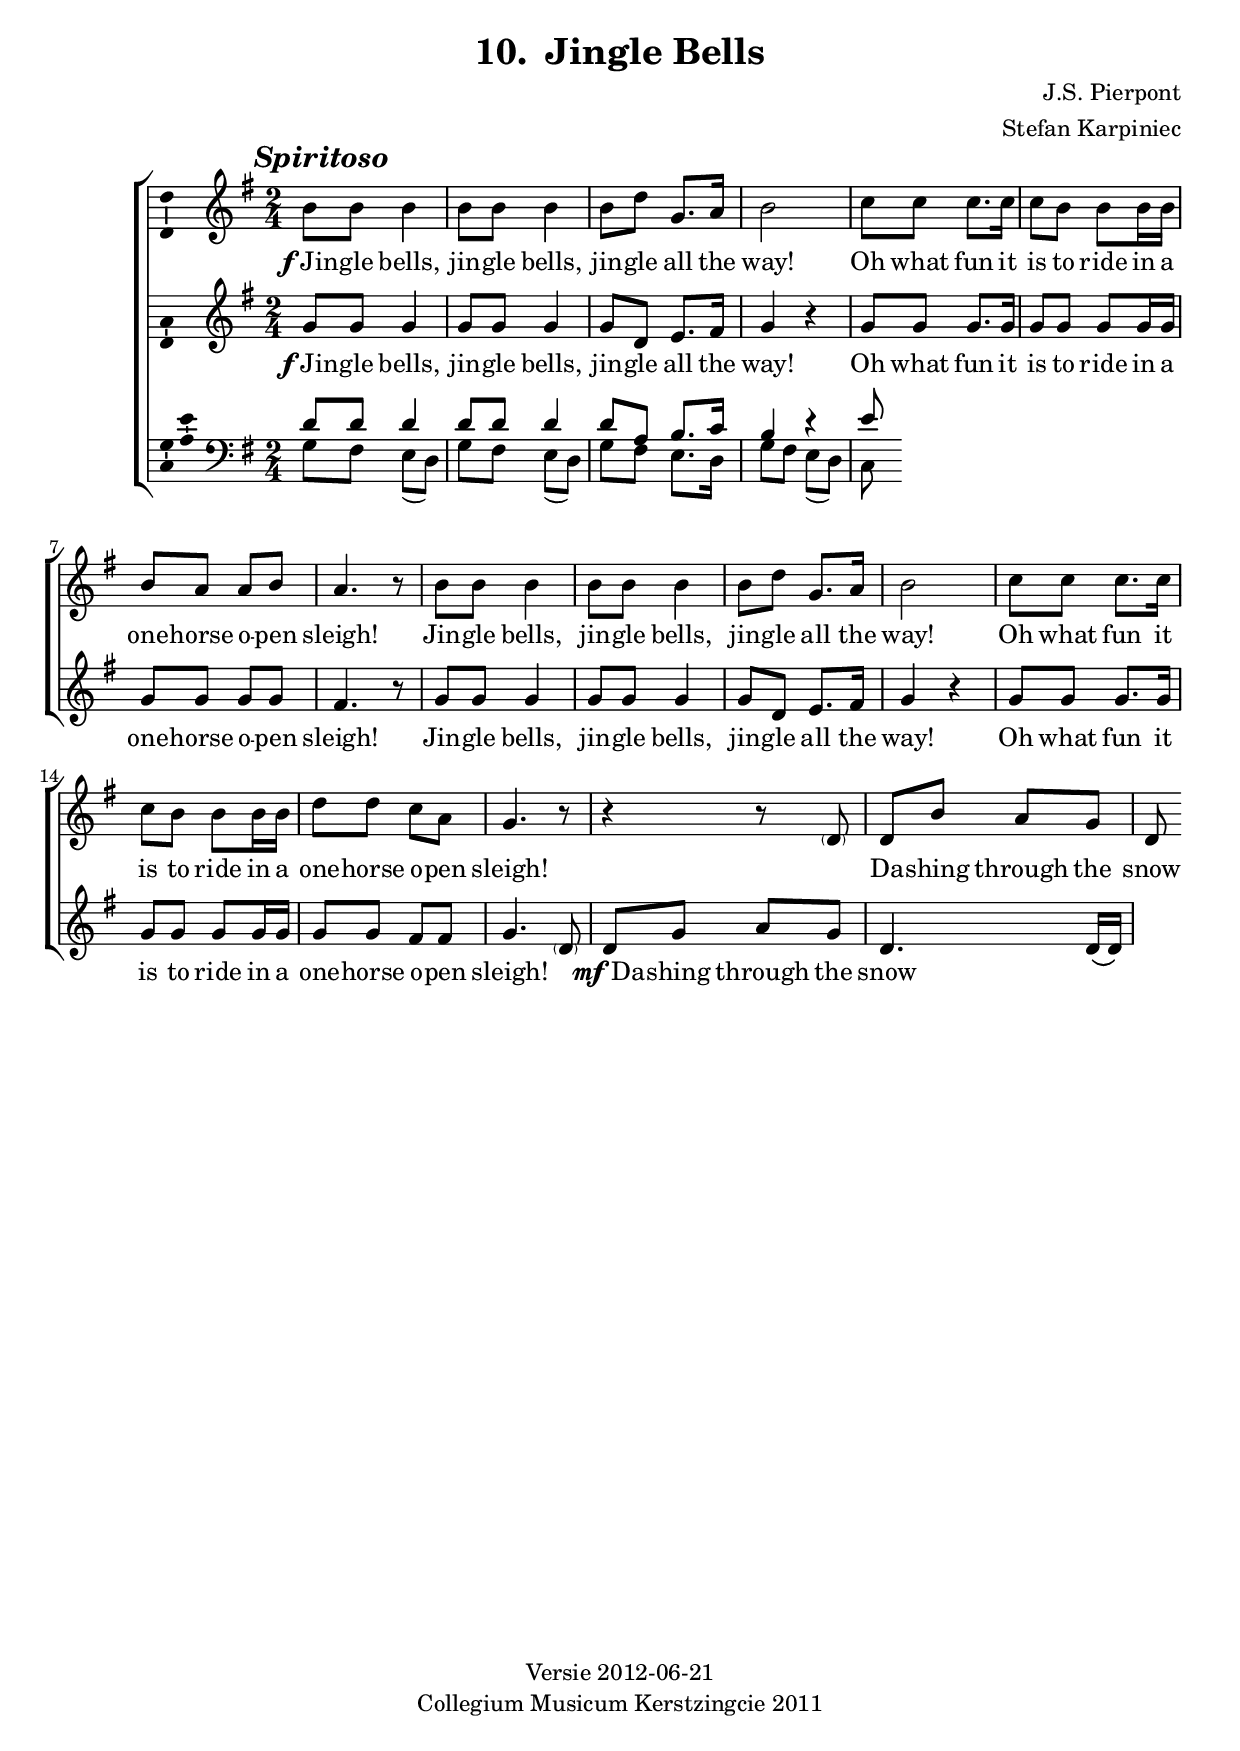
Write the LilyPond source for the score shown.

% vim: set fileformat=dos:
\version "2.12.3"

% vim: set fileformat=dos:

\version "2.12.3"

soprano = \relative c'' {
  \key g \major
  \time 2/4

  \mark \markup { \italic \bold "Spiritoso" }
  % Jingle bells, jingle bells, jingle all the way!
  b8 b8 b4 |
  b8 b8 b4 |
  b8 d8 g,8. a16 |
  b2 |

  % Oh what fun it is to ride in a one-horse open sleigh!
  c8 c8 c8. c16 |
  c8 b8 b8 b16 b16 |
  b8 a8 a8 b8 |
  a4. r8

  % Jingle bells, jingle bells, jingle all the way!
  b8 b8 b4 |
  b8 b8 b4 |
  b8 d8 g,8. a16 |
  b2 |

  % Oh what fun it is to ride in a one-horse open sleigh!
  c8 c8 c8. c16 |
  c8 b8 b8 b16 b16 |
  d8 d8 c8 a8 |
  g4. r8

  % Dashing through the snow
  r4 r8 \parenthesize d='8 |
  d8 b'8 a8 g8 |
  d8
}

alto = \relative c'' {
  \key g \major
  \time 2/4

  g8 g8 g4 |
  g8 g8 g4 |
  g8 d8 e8. fis16 |
  g4 r4 |

  g8 g8 g8. g16 |
  g8 g8 g8 g16 g16 |
  g8 g8 g8 g8 |
  fis4. r8 |

  g8 g8 g4 |
  g8 g8 g4 |
  g8 d8 e8. fis16 |
  g4 r4 |

  % Oh what fun it | is to ride in a | one-horse open sleigh |
  g8 g8 g8. g16 |
  g8 g8 g8 g16 g16 |
  g8 g8 fis8 fis8 |
  g4. \parenthesize d8 |

  % Dashing through the snow
  d8 g8 a8 g8 |
  d4. d16\( d16\)
}

tenor = \relative c' {
  \key g \major
  \time 2/4

  d8 d8 d4 |
  d8 d8 d4 |
  d8 a8 b8. c16 |
  b4 r4 |

  e8
}

bass = \relative c' {
  \key g \major
  \time 2/4

  g8 fis8 e8( d8) |
  g8 fis8 e8( d8) |
  g8 fis8 e8. d16 |
  g8 fis8 e8( d8) |
  c8
}

refrain = \lyricmode {
  \markup{ \smaller \dynamic f  Jin } 
    -- gle bells, |
  jin -- gle bells, |
  jin -- gle all the |
  way!
  Oh what fun it | % 6
  is to ride in a | % 7
  one -- horse o -- pen |
  sleigh!
  Jin -- gle bells, |
  jin -- gle bells, |
  jin -- gle all the |
  way!
  Oh what fun it | % 6
  is to ride in a | % 7
  one -- horse o -- pen |
  sleigh!
}

refrainSkip = \repeat unfold 50 { s8 }

verseOneSop = \lyricmode {
  \skip 8 Da -- shing through the snow
}

verseOneRest = {
  \refrain
  \lyricmode {
    \skip 8 
    \markup{ \smaller \dynamic mf  Da } 
      -- shing through the snow
  }
}

verseTwoRest = \lyricmode {
}
verseThreeRest = \lyricmode {
}
verseFourRest = \lyricmode {
}

verseTwoSop = \lyricmode {
  A day or two a -- go
  I thought I’d take a ride
}

verseThreeSop = \lyricmode {
  A day or two a -- go,
  the sto -- ry I must tell
}

verseFourSop = \lyricmode {
  Now the ground is white
  Go it while you’re young
}



nummer = "10. "

\header {
  title = \markup {\nummer "Jingle Bells"}
  composer = "J.S. Pierpont"
  arranger = "Stefan Karpiniec"
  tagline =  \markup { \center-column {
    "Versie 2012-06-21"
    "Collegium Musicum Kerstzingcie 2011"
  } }
}

% This useful function kills extenders that are too short to be useful
% Combine this with \override LyricExtender #'minimum-length = #0 for
% beautiful results: an extender if there is space, no extender if there
% is not.
#(define (conditional-kill-lyric-extender-callback . args)
   (lambda (grob)
    (let* ((minimum-length
            (if (null? args)
             (ly:grob-property grob 'minimum-length 0)
             (car args)))
           (X-extent (ly:stencil-extent (ly:grob-property grob 'stencil empty-stencil) X))
           (length (- (cdr X-extent) (car X-extent))))
     (if (> minimum-length length)
      (ly:grob-suicide! grob)))))

\score {
  \new ChoirStaff <<

    \new Staff = "soprano" <<
      \clef "treble"
      \new Voice = "vSoprano" { \soprano }
    >>

    \new Lyrics \lyricsto "vSoprano" { \refrain \verseOneSop }

    \new Staff = "alto" <<
      \clef "treble"
      \new Voice = "vAlto" { \alto }
    >>

    \new Lyrics \lyricsto "vAlto" \verseOneRest

    \new Staff = "lower" <<
      \clef "bass"
      \new Voice = "vTenor" { 
        \override Ambitus #'X-offset = #2.0
        \voiceOne \tenor 
      }
      \new Voice = "vBass" { \voiceTwo \bass }
    >>
  >>
  \layout { 
    % We can haz ambitus to display pitch range?
    \context { \Voice 
      \consists "Ambitus_engraver"
    }
    % Beautiful extender lines
    \context { \Lyrics
      \override LyricExtender #'minimum-length = #0
      \override LyricExtender #'after-line-breaking = %
         #(conditional-kill-lyric-extender-callback 1)
    }
    % space-saving tweaks
    %\context { \Staff
      %\override VerticalAxisGroup #'minimum-Y-extent = #'(-1 . 1)
    %}
    %\context { \Lyrics
      %\override VerticalAxisGroup #'Y-extent = #'(-0.1 . 0.1)
    %}
    %\context { \Lyrics
      %\override VerticalAxisGroup #'minimum-Y-extent = #'(0 . 0)
    %}
  }
}
